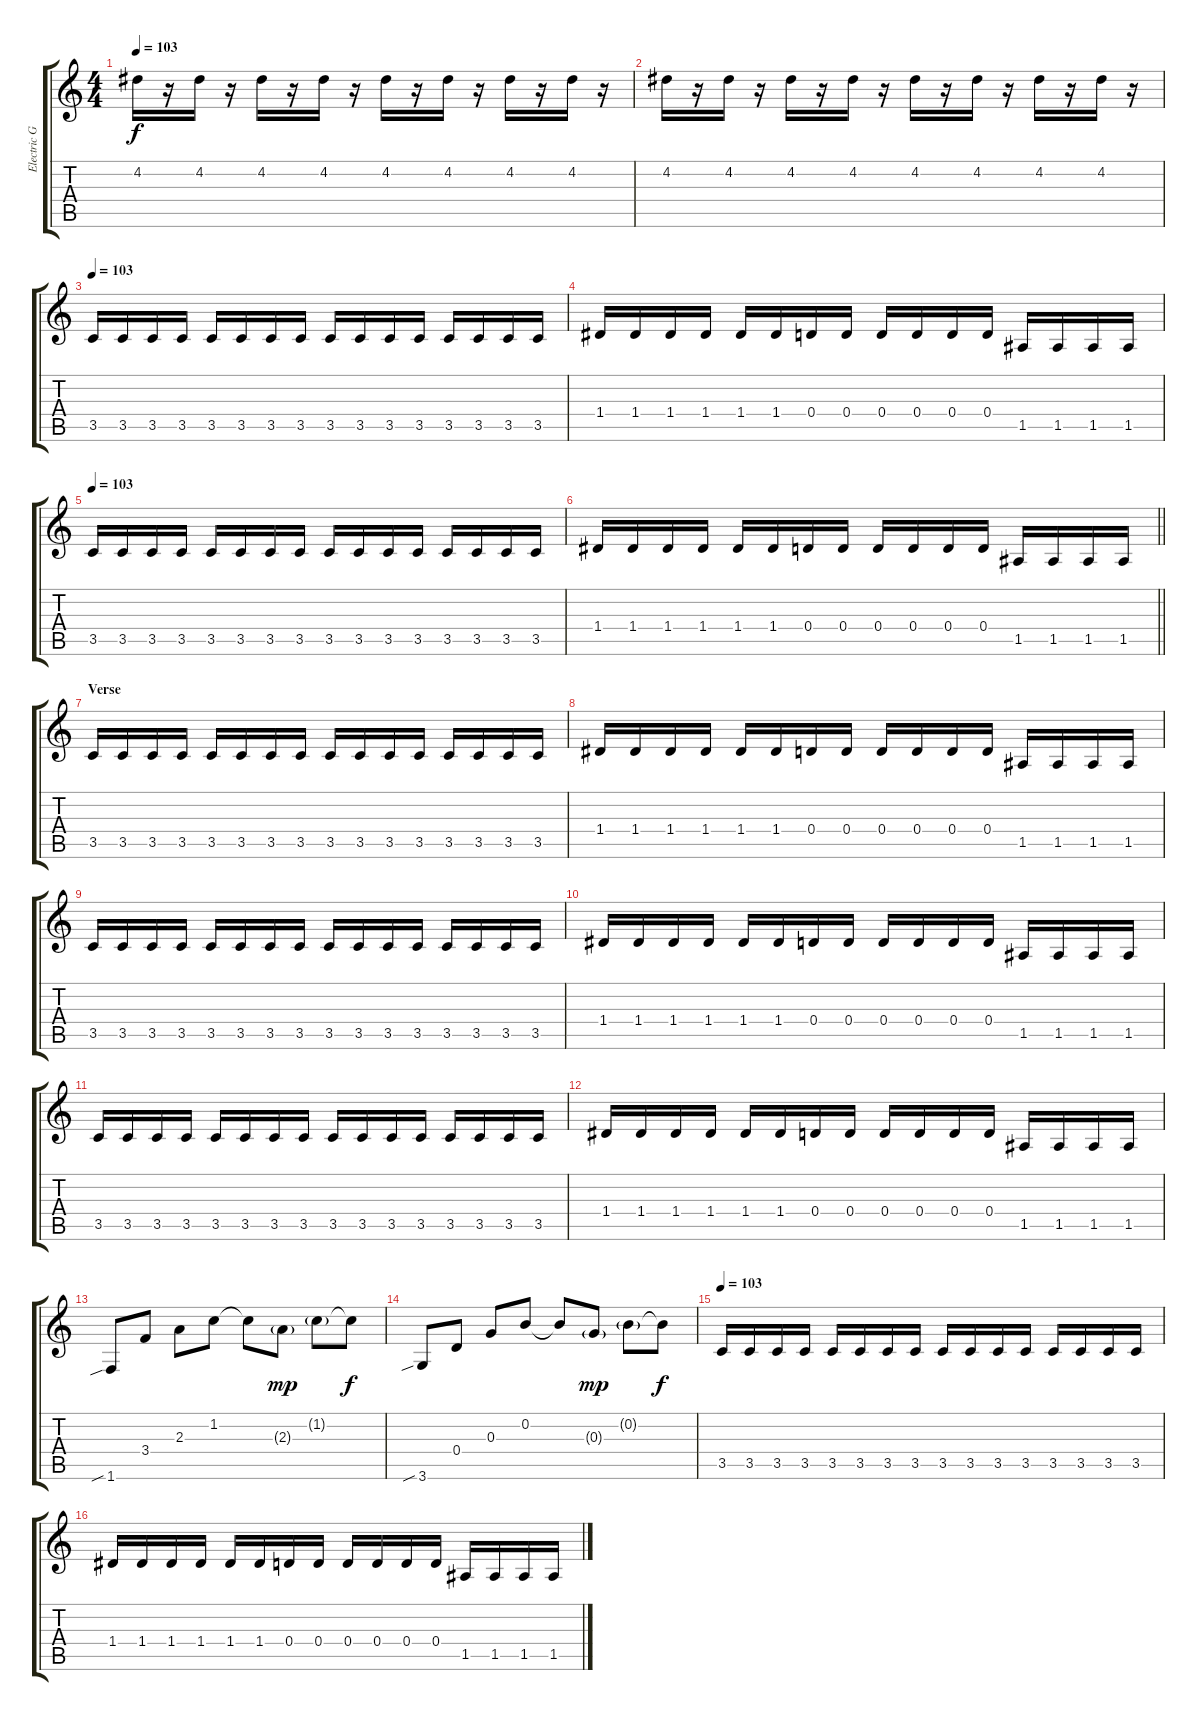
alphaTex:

\track ("Electric Guitar" "Electric G") {instrument electricguitarmuted}
\staff {score tabs}
\tuning (E4 B3 G3 D3 A2 E2) {hide}
\ts (4 4)
\tempo 103
\clef g2
\ks c
4.2.16{dy f volume 4} r.16 4.2.16 r.16 4.2.16 r.16 4.2.16 r.16 4.2.16 r.16 4.2.16 r.16 4.2.16 r.16 4.2.16 r.16 |
4.2.16 r.16 4.2.16 r.16 4.2.16 r.16 4.2.16 r.16 4.2.16 r.16 4.2.16 r.16 4.2.16 r.16 4.2.16 r.16 |
\tempo 100
\tempo 103
3.5.16{volume 10} 3.5.16 3.5.16 3.5.16 3.5.16 3.5.16 3.5.16 3.5.16 3.5.16 3.5.16 3.5.16 3.5.16 3.5.16 3.5.16 3.5.16 3.5.16 |
1.4.16 1.4.16 1.4.16 1.4.16 1.4.16 1.4.16 0.4.16 0.4.16 0.4.16 0.4.16 0.4.16 0.4.16 1.5.16 1.5.16 1.5.16 1.5.16 |
\tempo 103
3.5.16 3.5.16 3.5.16 3.5.16 3.5.16 3.5.16 3.5.16 3.5.16 3.5.16 3.5.16 3.5.16 3.5.16 3.5.16 3.5.16 3.5.16 3.5.16 |
\barLineRight lightlight
1.4.16 1.4.16 1.4.16 1.4.16 1.4.16 1.4.16 0.4.16 0.4.16 0.4.16 0.4.16 0.4.16 0.4.16 1.5.16 1.5.16 1.5.16 1.5.16 |
\section ("" "Verse")
3.5.16 3.5.16 3.5.16 3.5.16 3.5.16 3.5.16 3.5.16 3.5.16 3.5.16 3.5.16 3.5.16 3.5.16 3.5.16 3.5.16 3.5.16 3.5.16 |
1.4.16 1.4.16 1.4.16 1.4.16 1.4.16 1.4.16 0.4.16 0.4.16 0.4.16 0.4.16 0.4.16 0.4.16 1.5.16 1.5.16 1.5.16 1.5.16 |
3.5.16 3.5.16 3.5.16 3.5.16 3.5.16 3.5.16 3.5.16 3.5.16 3.5.16 3.5.16 3.5.16 3.5.16 3.5.16 3.5.16 3.5.16 3.5.16 |
1.4.16 1.4.16 1.4.16 1.4.16 1.4.16 1.4.16 0.4.16 0.4.16 0.4.16 0.4.16 0.4.16 0.4.16 1.5.16 1.5.16 1.5.16 1.5.16 |
3.5.16 3.5.16 3.5.16 3.5.16 3.5.16 3.5.16 3.5.16 3.5.16 3.5.16 3.5.16 3.5.16 3.5.16 3.5.16 3.5.16 3.5.16 3.5.16 |
1.4.16 1.4.16 1.4.16 1.4.16 1.4.16 1.4.16 0.4.16 0.4.16 0.4.16 0.4.16 0.4.16 0.4.16 1.5.16 1.5.16 1.5.16 1.5.16 |
1.6{sib}.8{volume 6 balance 8} 3.4.8 2.3.8 1.2.8 1.2{t}.8 2.3{g}.8{dy mp} 1.2{g}.8 1.2{t}.8{dy f} |
3.6{sib}.8{volume 6 balance 8} 0.4.8 0.3.8 0.2.8 0.2{t}.8 0.3{g}.8{dy mp} 0.2{g}.8 0.2{t}.8{dy f} |
\tempo 103
3.5.16 3.5.16 3.5.16 3.5.16 3.5.16 3.5.16 3.5.16 3.5.16 3.5.16 3.5.16 3.5.16 3.5.16 3.5.16 3.5.16 3.5.16 3.5.16 |
1.4.16 1.4.16 1.4.16 1.4.16 1.4.16 1.4.16 0.4.16 0.4.16 0.4.16 0.4.16 0.4.16 0.4.16 1.5.16 1.5.16 1.5.16 1.5.16
